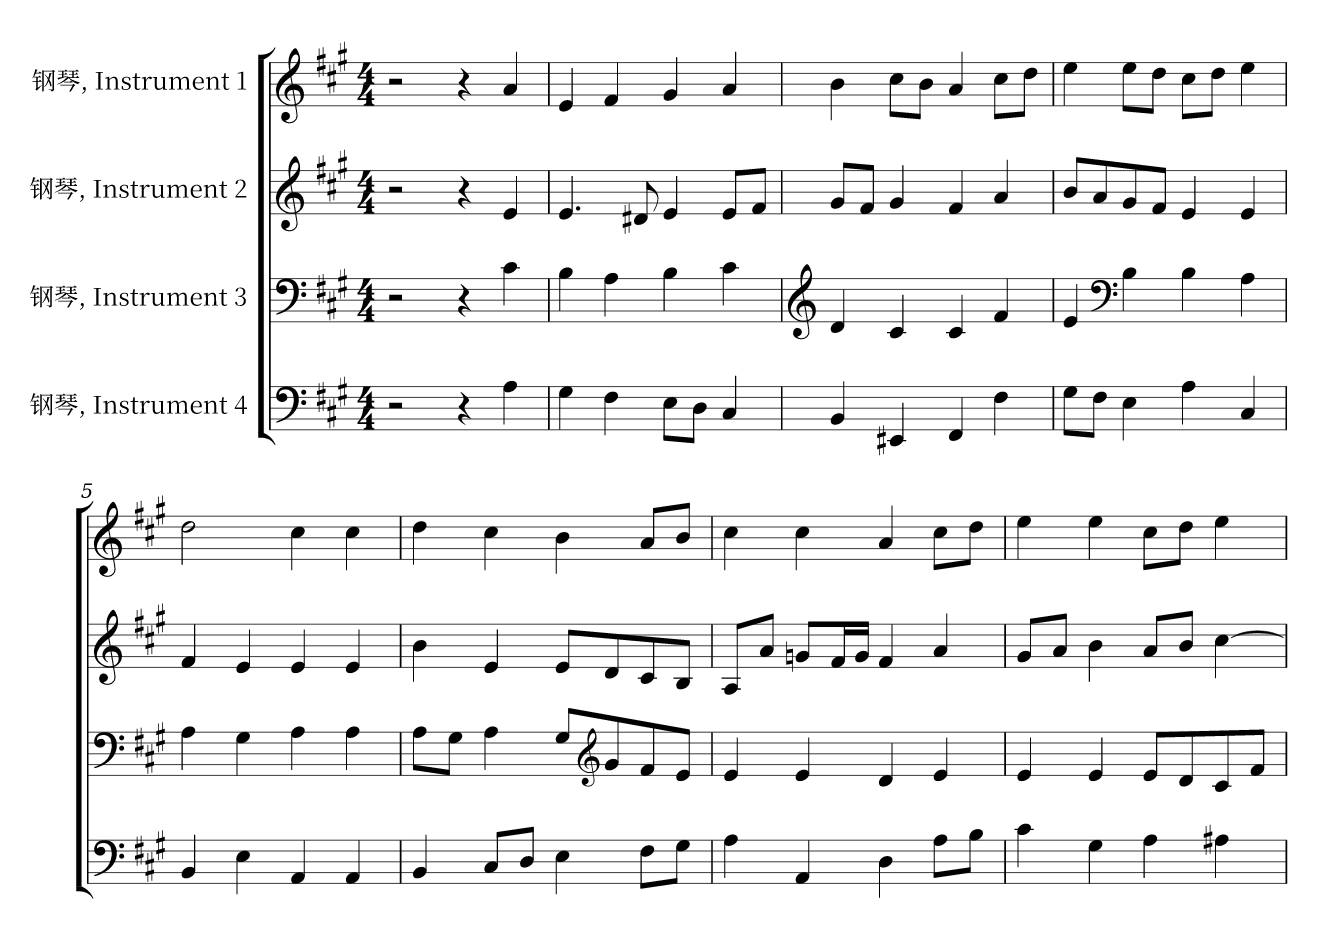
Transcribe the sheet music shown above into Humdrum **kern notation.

**kern	**kern	**kern	**kern
*part4	*part3	*part2	*part1
*staff4	*staff3	*staff2	*staff1
*I"钢琴, Instrument 4	*I"钢琴, Instrument 3	*I"钢琴, Instrument 2	*I"钢琴, Instrument 1
*clefF4	*clefF4	*clefG2	*clefG2
*k[f#c#g#]	*k[f#c#g#]	*k[f#c#g#]	*k[f#c#g#]
*M4/4	*M4/4	*M4/4	*M4/4
*MM92	*MM92	*MM92	*MM92
=1	=1	=1	=1
2r	2r	2r	2r
4r	4r	4r	4r
4A\	4c#\	4e/	4a/
=2	=2	=2	=2
4G#\	4B\	4.e/	4e/
4F#\	4A\	.	4f#/
.	.	8d#X/	.
8E\L	4B\	4e/	4g#/
8D\J	.	.	.
4C#/	4c#\	8e/L	4a/
.	.	8f#/J	.
=3	=3	=3	=3
*	*clefG2	*	*
4BB/	4d/	8g#/L	4b\
.	.	8f#/J	.
4EE#X/	4c#/	4g#/	8cc#\L
.	.	.	8b\J
4FF#/	4c#/	4f#/	4a/
4F#\	4f#/	4a/	8cc#\L
.	.	.	8dd\J
=4	=4	=4	=4
8G#\L	4e/	8b/L	4ee\
8F#\J	.	8a/	.
*	*clefF4	*	*
4E\	4B\	8g#/	8ee\L
.	.	8f#/J	8dd\J
4A\	4B\	4e/	8cc#\L
.	.	.	8dd\J
4C#/	4A\	4e/	4ee\
=5	=5	=5	=5
4BB/	4A\	4f#/	2dd\
4E\	4G#\	4e/	.
4AA/	4A\	4e/	4cc#\
4AA/	4A\	4e/	4cc#\
!!LO:LB:g=z
=6	=6	=6	=6
4BB/	8A\L	4b\	4dd\
.	8G#\J	.	.
8C#/L	4A\	4e/	4cc#\
8D/J	.	.	.
4E\	8G#/L	8e/L	4b\
*	*clefG2	*	*
.	8g#/	8d/	.
8F#\L	8f#/	8c#/	8a/L
8G#\J	8e/J	8B/J	8b/J
=7	=7	=7	=7
4A\	4e/	8A/L	4cc#\
.	.	8a/J	.
4AA/	4e/	8gn/L	4cc#\
.	.	16f#/L	.
.	.	16g/JJ	.
4D\	4d/	4f#/	4a/
8A\L	4e/	4a/	8cc#\L
8B\J	.	.	8dd\J
=8	=8	=8	=8
4c#\	4e/	8g#/L	4ee\
.	.	8a/J	.
4G#\	4e/	4b\	4ee\
4A\	8e/L	8a/L	8cc#\L
.	8d/	8b/J	8dd\J
4A#X\	8c#/	[4cc#\	4ee\
.	8f#/J	.	.
=	=	=	=
*-	*-	*-	*-
